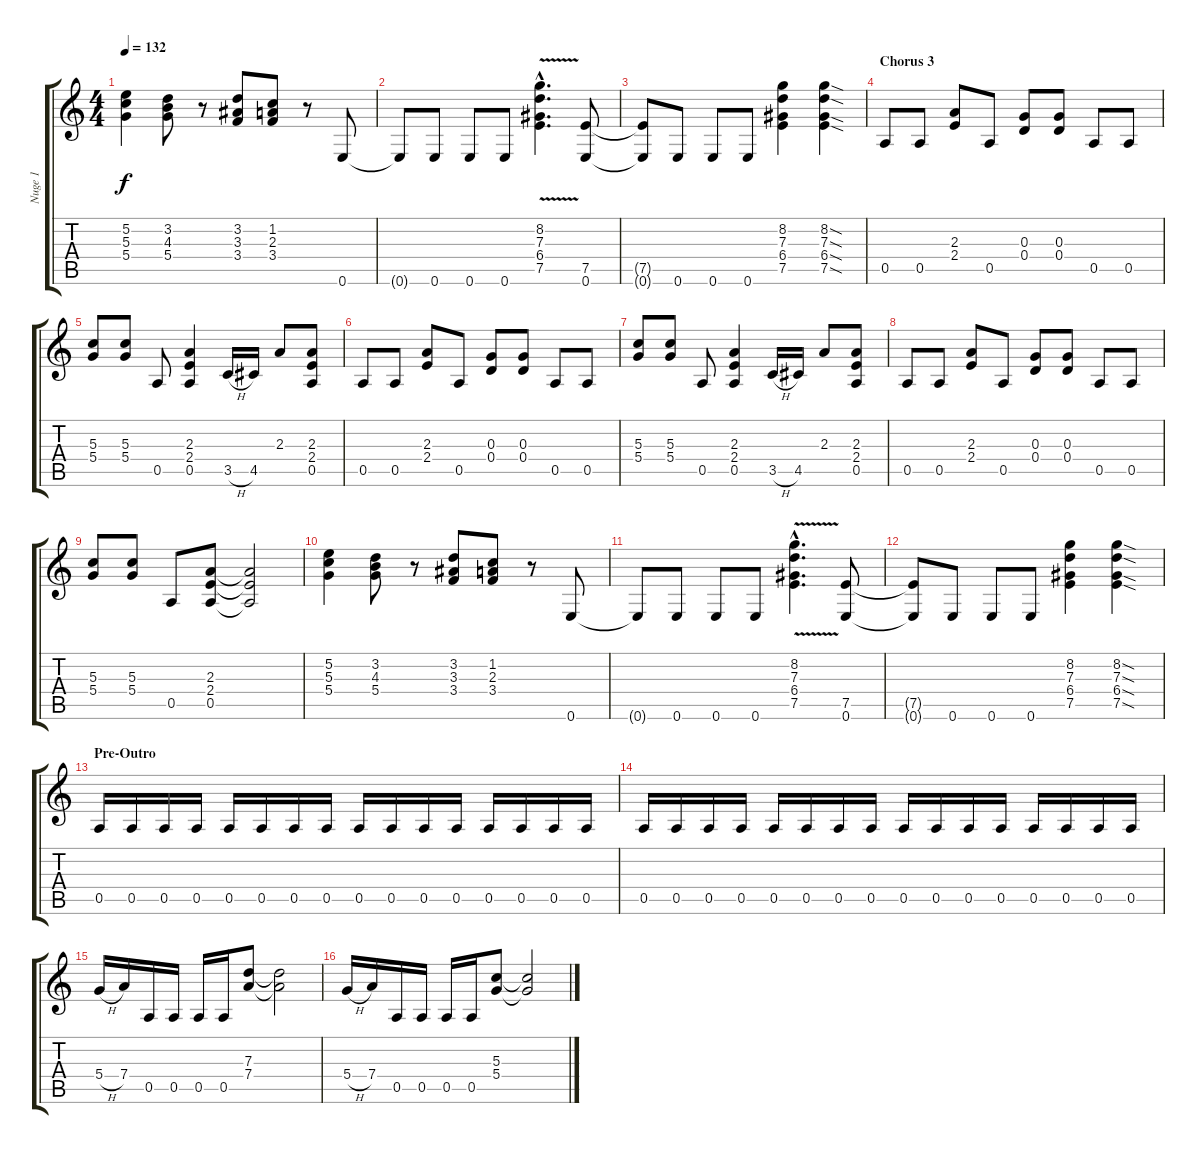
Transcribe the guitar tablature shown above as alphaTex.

\track ("Nuge 1" "Nuge 1") {instrument distortionguitar}
\staff {score tabs}
\tuning (E4 B3 G3 D3 A2 E2) {hide}
\ts (4 4)
\tempo 132
\clef g2
\ks c
(5.2 5.3 5.4).4{dy f} (3.2 4.3 5.4).8 r.8 (3.2 3.3 3.4).8 (1.2 2.3 3.4).8 r.8 0.6.8 |
0.6{t}.8 0.6.8 0.6.8 0.6.8 (8.2{v hac} 7.3{v hac} 6.4{v hac} 7.5{v hac}).4{d} (7.5 0.6).8 |
(7.5{t} 0.6{t}).8 0.6.8 0.6.8 0.6.8 (8.2 7.3 6.4 7.5).4 (8.2{sod} 7.3{sod} 6.4{sod} 7.5{sod}).4 |
\section ("" "Chorus 3")
0.5.8 0.5.8 (2.3 2.4).8 0.5.8 (0.3 0.4).8 (0.3 0.4).8 0.5.8 0.5.8 |
(5.3 5.4).8 (5.3 5.4).8 0.5.8 (2.3 2.4 0.5).4 3.5{h}.16 4.5.16 2.3.8 (2.3 2.4 0.5).8 |
0.5.8 0.5.8 (2.3 2.4).8 0.5.8 (0.3 0.4).8 (0.3 0.4).8 0.5.8 0.5.8 |
(5.3 5.4).8 (5.3 5.4).8 0.5.8 (2.3 2.4 0.5).4 3.5{h}.16 4.5.16 2.3.8 (2.3 2.4 0.5).8 |
0.5.8 0.5.8 (2.3 2.4).8 0.5.8 (0.3 0.4).8 (0.3 0.4).8 0.5.8 0.5.8 |
(5.3 5.4).8 (5.3 5.4).8 0.5.8 (2.3 2.4 0.5).8 (2.3{t} 2.4{t} 0.5{t}).2 |
(5.2 5.3 5.4).4 (3.2 4.3 5.4).8 r.8 (3.2 3.3 3.4).8 (1.2 2.3 3.4).8 r.8 0.6.8 |
0.6{t}.8 0.6.8 0.6.8 0.6.8 (8.2{v hac} 7.3{v hac} 6.4{v hac} 7.5{v hac}).4{d} (7.5 0.6).8 |
(7.5{t} 0.6{t}).8 0.6.8 0.6.8 0.6.8 (8.2 7.3 6.4 7.5).4 (8.2{sod} 7.3{sod} 6.4{sod} 7.5{sod}).4 |
\section ("" "Pre-Outro")
0.5.16 0.5.16 0.5.16 0.5.16 0.5.16 0.5.16 0.5.16 0.5.16 0.5.16 0.5.16 0.5.16 0.5.16 0.5.16 0.5.16 0.5.16 0.5.16 |
0.5.16 0.5.16 0.5.16 0.5.16 0.5.16 0.5.16 0.5.16 0.5.16 0.5.16 0.5.16 0.5.16 0.5.16 0.5.16 0.5.16 0.5.16 0.5.16 |
5.4{h}.16 7.4.16 0.5.16 0.5.16 0.5.16 0.5.16 (7.3 7.4).8 (7.3{t} 7.4{t}).2 |
5.4{h}.16 7.4.16 0.5.16 0.5.16 0.5.16 0.5.16 (5.3 5.4).8 (5.3{t} 5.4{t}).2
